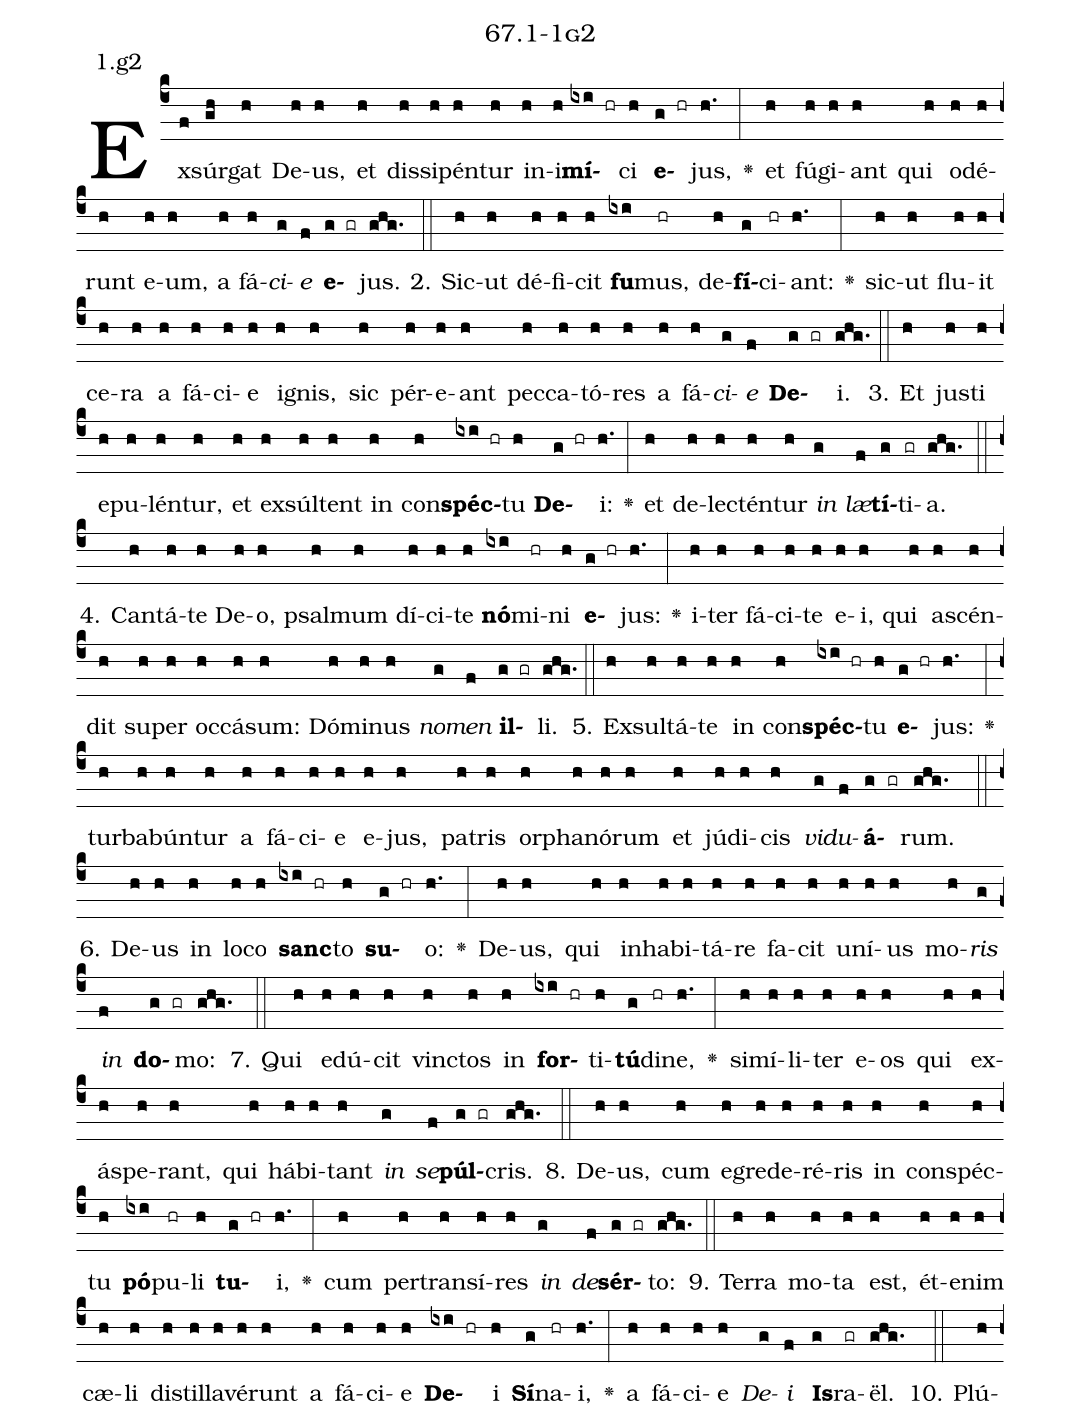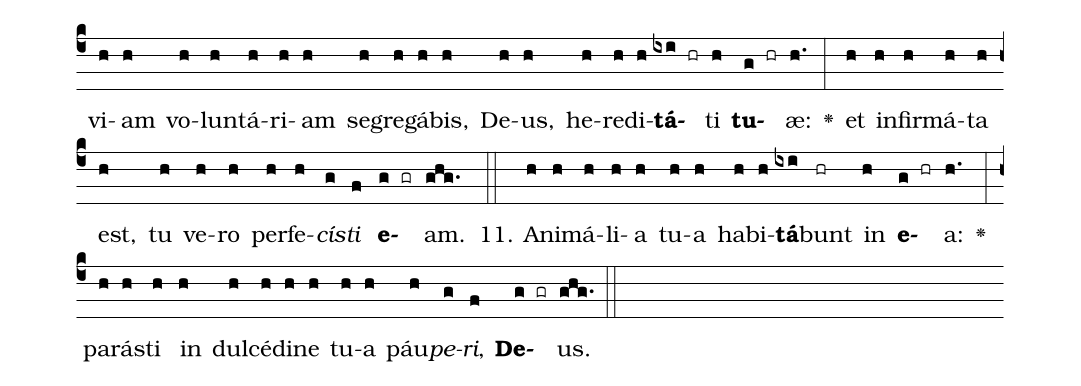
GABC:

name: 67.1-1g2;
annotation: 1.g2;
%%
(c4)Ex(f)súr(gh)gat(h) De(h)us,(h) et(h) dis(h)si(h)pén(h)tur(h) in(h)i(h)<b>mí</b>(ixi hr)ci(h) <b>e</b>(g hr)jus,(h.) <v>\greheightstar</v>(:) et(h) fú(h)gi(h)ant(h) qui(h) o(h)dé(h)runt(h) e(h)um,(h) a(h) fá(h)<i>ci</i>(g)<i>e</i>(f) <b>e</b>(g gr)jus.(ghg.) (::)
2. Sic(h)ut(h) dé(h)fi(h)cit(h) <b>fu</b>(ixi)mus,(hr) de(h)<b>fí</b>(g)ci(hr)ant:(h.) <v>\greheightstar</v>(:) sic(h)ut(h) flu(h)it(h) ce(h)ra(h) a(h) fá(h)ci(h)e(h) i(h)gnis,(h) sic(h) pér(h)e(h)ant(h) pec(h)ca(h)tó(h)res(h) a(h) fá(h)<i>ci</i>(g)<i>e</i>(f) <b>De</b>(g gr)i.(ghg.) (::)
3. Et(h) jus(h)ti(h) e(h)pu(h)lén(h)tur,(h) et(h) ex(h)súl(h)tent(h) in(h) con(h)<b>spéc</b>(ixi hr)tu(h) <b>De</b>(g hr)i:(h.) <v>\greheightstar</v>(:) et(h) de(h)lec(h)tén(h)tur(h) <i>in</i>(g) <i>læ</i>(f)<b>tí</b>(g)ti(gr)a.(ghg.) (::)
4. Can(h)tá(h)te(h) De(h)o,(h) psal(h)mum(h) dí(h)ci(h)te(h) <b>nó</b>(ixi)mi(hr)ni(h) <b>e</b>(g hr)jus:(h.) <v>\greheightstar</v>(:) i(h)ter(h) fá(h)ci(h)te(h) e(h)i,(h) qui(h) a(h)scén(h)dit(h) su(h)per(h) oc(h)cá(h)sum:(h) Dó(h)mi(h)nus(h) <i>no</i>(g)<i>men</i>(f) <b>il</b>(g gr)li.(ghg.) (::)
5. Ex(h)sul(h)tá(h)te(h) in(h) con(h)<b>spéc</b>(ixi hr)tu(h) <b>e</b>(g hr)jus:(h.) <v>\greheightstar</v>(:) tur(h)ba(h)bún(h)tur(h) a(h) fá(h)ci(h)e(h) e(h)jus,(h) pa(h)tris(h) or(h)pha(h)nó(h)rum(h) et(h) jú(h)di(h)cis(h) <i>vi</i>(g)<i>du</i>(f)<b>á</b>(g gr)rum.(ghg.) (::)
6. De(h)us(h) in(h) lo(h)co(h) <b>sanc</b>(ixi hr)to(h) <b>su</b>(g hr)o:(h.) <v>\greheightstar</v>(:) De(h)us,(h) qui(h) in(h)ha(h)bi(h)tá(h)re(h) fa(h)cit(h) u(h)ní(h)us(h) mo(h)<i>ris</i>(g) <i>in</i>(f) <b>do</b>(g gr)mo:(ghg.) (::)
7. Qui(h) e(h)dú(h)cit(h) vinc(h)tos(h) in(h) <b>for</b>(ixi hr)ti(h)<b>tú</b>(g)di(hr)ne,(h.) <v>\greheightstar</v>(:) si(h)mí(h)li(h)ter(h) e(h)os(h) qui(h) ex(h)ás(h)pe(h)rant,(h) qui(h) há(h)bi(h)tant(h) <i>in</i>(g) <i>se</i>(f)<b>púl</b>(g gr)cris.(ghg.) (::)
8. De(h)us,(h) cum(h) e(h)gre(h)de(h)ré(h)ris(h) in(h) con(h)spéc(h)tu(h) <b>pó</b>(ixi)pu(hr)li(h) <b>tu</b>(g hr)i,(h.) <v>\greheightstar</v>(:) cum(h) per(h)trans(h)í(h)res(h) <i>in</i>(g) <i>de</i>(f)<b>sér</b>(g gr)to:(ghg.) (::)
9. Ter(h)ra(h) mo(h)ta(h) est,(h) ét(h)e(h)nim(h) cæ(h)li(h) di(h)stil(h)la(h)vé(h)runt(h) a(h) fá(h)ci(h)e(h) <b>De</b>(ixi hr)i(h) <b>Sí</b>(g)na(hr)i,(h.) <v>\greheightstar</v>(:) a(h) fá(h)ci(h)e(h) <i>De</i>(g)<i>i</i>(f) <b>Is</b>(g)ra(gr)ël.(ghg.) (::)
10. Plú(h)vi(h)am(h) vo(h)lun(h)tá(h)ri(h)am(h) se(h)gre(h)gá(h)bis,(h) De(h)us,(h) he(h)re(h)di(h)<b>tá</b>(ixi hr)ti(h) <b>tu</b>(g hr)æ:(h.) <v>\greheightstar</v>(:) et(h) in(h)fir(h)má(h)ta(h) est,(h) tu(h) ve(h)ro(h) per(h)fe(h)<i>cís</i>(g)<i>ti</i>(f) <b>e</b>(g gr)am.(ghg.) (::)
11. A(h)ni(h)má(h)li(h)a(h) tu(h)a(h) ha(h)bi(h)<b>tá</b>(ixi)bunt(hr) in(h) <b>e</b>(g hr)a:(h.) <v>\greheightstar</v>(:) pa(h)rás(h)ti(h) in(h) dul(h)cé(h)di(h)ne(h) tu(h)a(h) páu(h)<i>pe</i>(g)<i>ri</i>,(f) <b>De</b>(g gr)us.(ghg.) (::)
